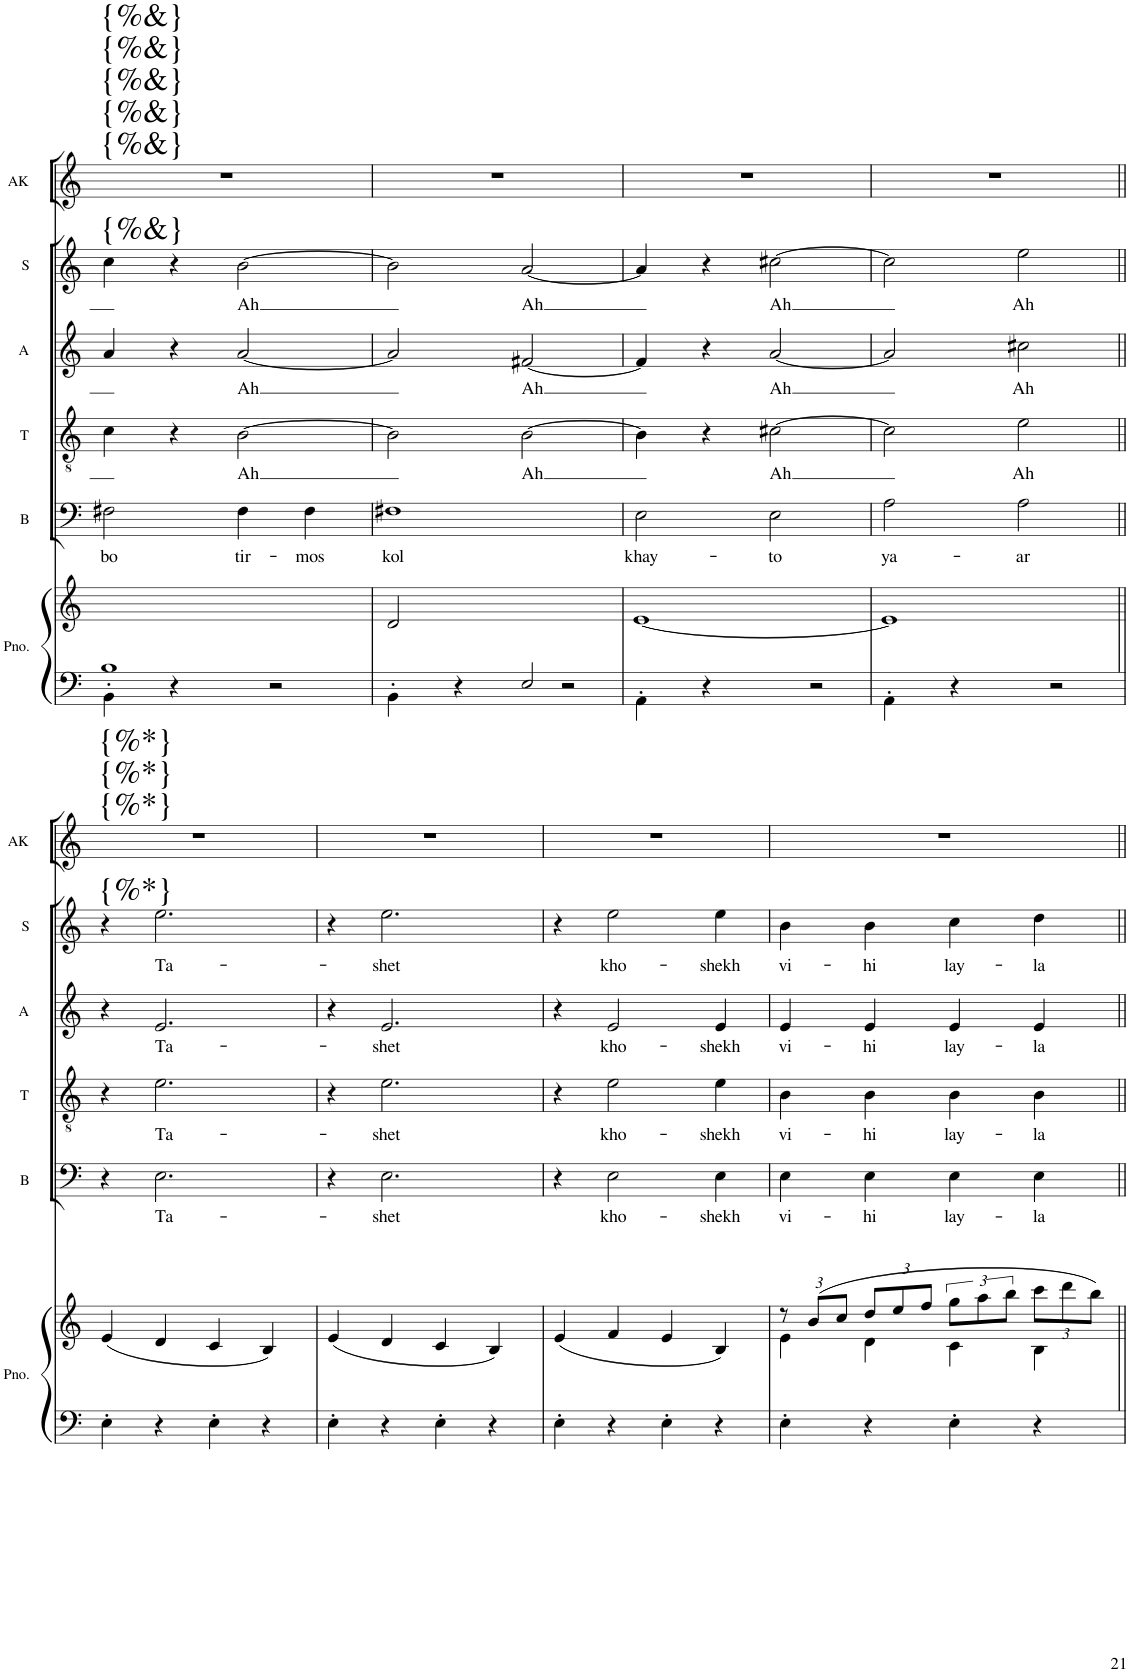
**kern	**kern	**kern	**text	**kern	**text	**kern	**text	**kern	**text
*part5	*part5	*part4	*part4	*part3	*part3	*part2	*part2	*part1	*part1
*staff6	*staff5	*staff4	*staff4	*staff3	*staff3	*staff2	*staff2	*staff1	*staff1
*I"Piano	*	*I"Bass	*	*I"Tenor	*	*I"Alto	*	*I"Soprano	*
*I'Pno.	*	*I'B	*	*I'T	*	*I'A	*	*I'S	*
!!LO:PB:g=z
*clefF4	*clefG2	*clefF4	*	*clefGv2	*	*clefG2	*	*clefG2	*
*k[]	*k[]	*k[]	*	*k[]	*	*k[]	*	*k[]	*
*M4/4	*M4/4	*M4/4	*	*M4/4	*	*M4/4	*	*M4/4	*
=264	=264	=264	=264	=264	=264	=264	=264	=264	=264
*^	*	*	*	*	*	*	*	*	*
!	!	!	!	!	!	!	!	!	!LO:TX:a:t={%&}	!
!	!	!	!	!LO:LY:b	!	!	!	!	!	!
1B	4BB'\	1ryy	2F#X\	bo	4c\	.	4a/	.	4cc\	.
.	4r	.	.	.	4r	.	4r	.	4r	.
!	!	!	!	!LO:LY:b	!	!LO:LY:b	!	!LO:LY:b	!	!LO:LY:b
.	2r	.	4F#\	tir-	[2B\	Ah	[2a/	Ah	[2b\	Ah
!	!	!	!	!LO:LY:b	!	!	!	!	!	!
.	.	.	4F#\	-mos	.	.	.	.	.	.
=265	=265	=265	=265	=265	=265	=265	=265	=265	=265	=265
!	!	!	!	!LO:LY:b	!	!	!	!	!	!
2ryy	4BB'\	2d/	1F#X	kol	2B\]	.	2a/]	.	2b\]	.
.	4r	.	.	.	.	.	.	.	.	.
!	!	!	!	!	!	!LO:LY:b	!	!LO:LY:b	!	!LO:LY:b
2E/	2r	2ryy	.	.	[2B\	Ah	[2f#X/	Ah	[2a/	Ah
=266	=266	=266	=266	=266	=266	=266	=266	=266	=266	=266
!	!	!	!	!LO:LY:b	!	!	!	!	!	!
*v	*v	*	*	*	*	*	*	*	*	*
4AA'\	[1e	2E\	khay-	4B\]	.	4f#/]	.	4a/]	.
4r	.	.	.	4r	.	4r	.	4r	.
!	!	!	!LO:LY:b	!	!LO:LY:b	!	!LO:LY:b	!	!LO:LY:b
2r	.	2E\	-to	[2c#X\	Ah	[2a/	Ah	[2cc#X\	Ah
=267	=267	=267	=267	=267	=267	=267	=267	=267	=267
!	!	!	!LO:LY:b	!	!	!	!	!	!
4AA'\	1e]	2A\	ya-	2c#\]	.	2a/]	.	2cc#\]	.
4r	.	.	.	.	.	.	.	.	.
!	!	!	!LO:LY:b	!	!LO:LY:b	!	!LO:LY:b	!	!LO:LY:b
2r	.	2A\	-ar	2e\	Ah	2cc#X\	Ah	2ee\	Ah
!!LO:LB:g=z
=268||	=268||	=268||	=268||	=268||	=268||	=268||	=268||	=268||	=268||
!	!	!	!	!	!	!	!	!LO:TX:a:t={%*}	!
4E'\	(4e/	4r	.	4r	.	4r	.	4r	.
!	!	!	!LO:LY:b	!	!LO:LY:b	!	!LO:LY:b	!	!LO:LY:b
4r	4d/	2.E\	Ta-	2.e\	Ta-	2.e/	Ta-	2.ee\	Ta-
4E'\	4c/	.	.	.	.	.	.	.	.
4r	4B/)	.	.	.	.	.	.	.	.
=269	=269	=269	=269	=269	=269	=269	=269	=269	=269
4E'\	(4e/	4r	.	4r	.	4r	.	4r	.
!	!	!	!LO:LY:b	!	!LO:LY:b	!	!LO:LY:b	!	!LO:LY:b
4r	4d/	2.E\	-shet	2.e\	-shet	2.e/	-shet	2.ee\	-shet
4E'\	4c/	.	.	.	.	.	.	.	.
4r	4B/)	.	.	.	.	.	.	.	.
=270	=270	=270	=270	=270	=270	=270	=270	=270	=270
4E'\	(4e/	4r	.	4r	.	4r	.	4r	.
!	!	!	!LO:LY:b	!	!LO:LY:b	!	!LO:LY:b	!	!LO:LY:b
4r	4f/	2E\	kho-	2e\	kho-	2e/	kho-	2ee\	kho-
4E'\	4e/	.	.	.	.	.	.	.	.
!	!	!	!LO:LY:b	!	!LO:LY:b	!	!LO:LY:b	!	!LO:LY:b
4r	4B/)	4E\	-shekh	4e\	-shekh	4e/	-shekh	4ee\	-shekh
=271	=271	=271	=271	=271	=271	=271	=271	=271	=271
*	*Xbrackettup	*	*	*	*	*	*	*	*
*	*^	*	*	*	*	*	*	*	*
!	!	!	!	!LO:LY:b	!	!LO:LY:b	!	!LO:LY:b	!	!LO:LY:b
4E'\	12r	4e\	4E\	vi-	4B\	vi-	4e/	vi-	4b\	vi-
.	(12b/L	.	.	.	.	.	.	.	.	.
.	12cc/J	.	.	.	.	.	.	.	.	.
!	!	!	!	!LO:LY:b	!	!LO:LY:b	!	!LO:LY:b	!	!LO:LY:b
4r	12dd/L	4d\	4E\	-hi	4B\	-hi	4e/	-hi	4b\	-hi
.	12ee/	.	.	.	.	.	.	.	.	.
.	12ff/J	.	.	.	.	.	.	.	.	.
*	*brackettup	*	*	*	*	*	*	*	*	*
!	!	!	!	!LO:LY:b	!	!LO:LY:b	!	!LO:LY:b	!	!LO:LY:b
4E'\	12gg\L	4c\	4E\	lay-	4B\	lay-	4e/	lay-	4cc\	lay-
.	12aa\	.	.	.	.	.	.	.	.	.
.	12bb\J	.	.	.	.	.	.	.	.	.
*	*Xbrackettup	*	*	*	*	*	*	*	*	*
!	!	!	!	!LO:LY:b	!	!LO:LY:b	!	!LO:LY:b	!	!LO:LY:b
4r	12ccc\L	4B\	4E\	-la	4B\	-la	4e/	-la	4dd\	-la
.	12ddd\	.	.	.	.	.	.	.	.	.
.	12bb\J)	.	.	.	.	.	.	.	.	.
*	*v	*v	*	*	*	*	*	*	*	*
=||	=||	=||	=||	=||	=||	=||	=||	=||	=||
*-	*-	*-	*-	*-	*-	*-	*-	*-	*-
